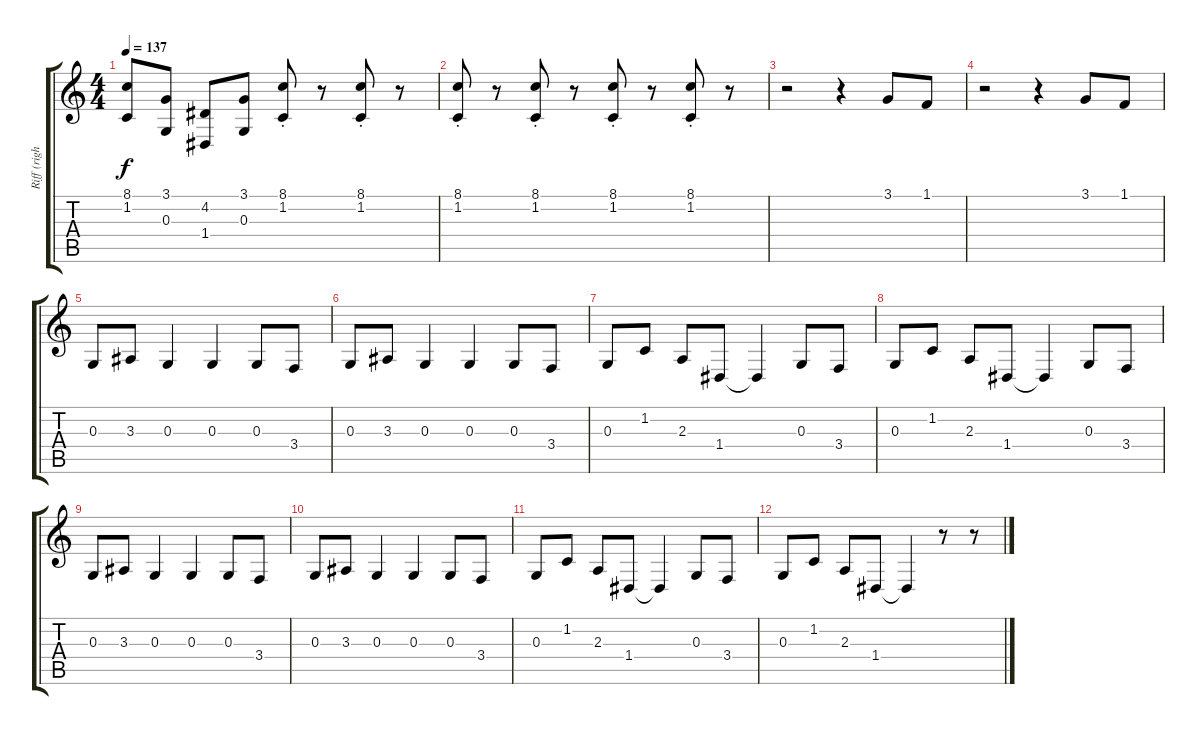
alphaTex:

\track ("Riff (right)" "Riff (righ") {instrument lead5charang}
\staff {score tabs}
\tuning (E4 B3 G3 D3 A2 E2) {hide}
\ts (4 4)
\tempo 137
\clef g2
\ks c
(8.1 1.2).8{dy f} (3.1 0.3).8 (4.2 1.4).8 (3.1 0.3).8 (8.1{st} 1.2{st}).8 r.8 (8.1{st} 1.2{st}).8 r.8 |
(8.1{st} 1.2{st}).8 r.8 (8.1{st} 1.2{st}).8 r.8 (8.1{st} 1.2{st}).8 r.8 (8.1{st} 1.2{st}).8 r.8 |
r.2 r.4 3.1.8 1.1.8 |
r.2 r.4 3.1.8 1.1.8 |
0.3.8 3.3.8 0.3.4 0.3.4 0.3.8 3.4.8 |
0.3.8 3.3.8 0.3.4 0.3.4 0.3.8 3.4.8 |
0.3.8 1.2.8 2.3.8 1.4.8 1.4{t}.4 0.3.8 3.4.8 |
0.3.8 1.2.8 2.3.8 1.4.8 1.4{t}.4 0.3.8 3.4.8 |
0.3.8 3.3.8 0.3.4 0.3.4 0.3.8 3.4.8 |
0.3.8 3.3.8 0.3.4 0.3.4 0.3.8 3.4.8 |
0.3.8 1.2.8 2.3.8 1.4.8 1.4{t}.4 0.3.8 3.4.8 |
0.3.8 1.2.8 2.3.8 1.4.8 1.4{t}.4 r.8 r.8
